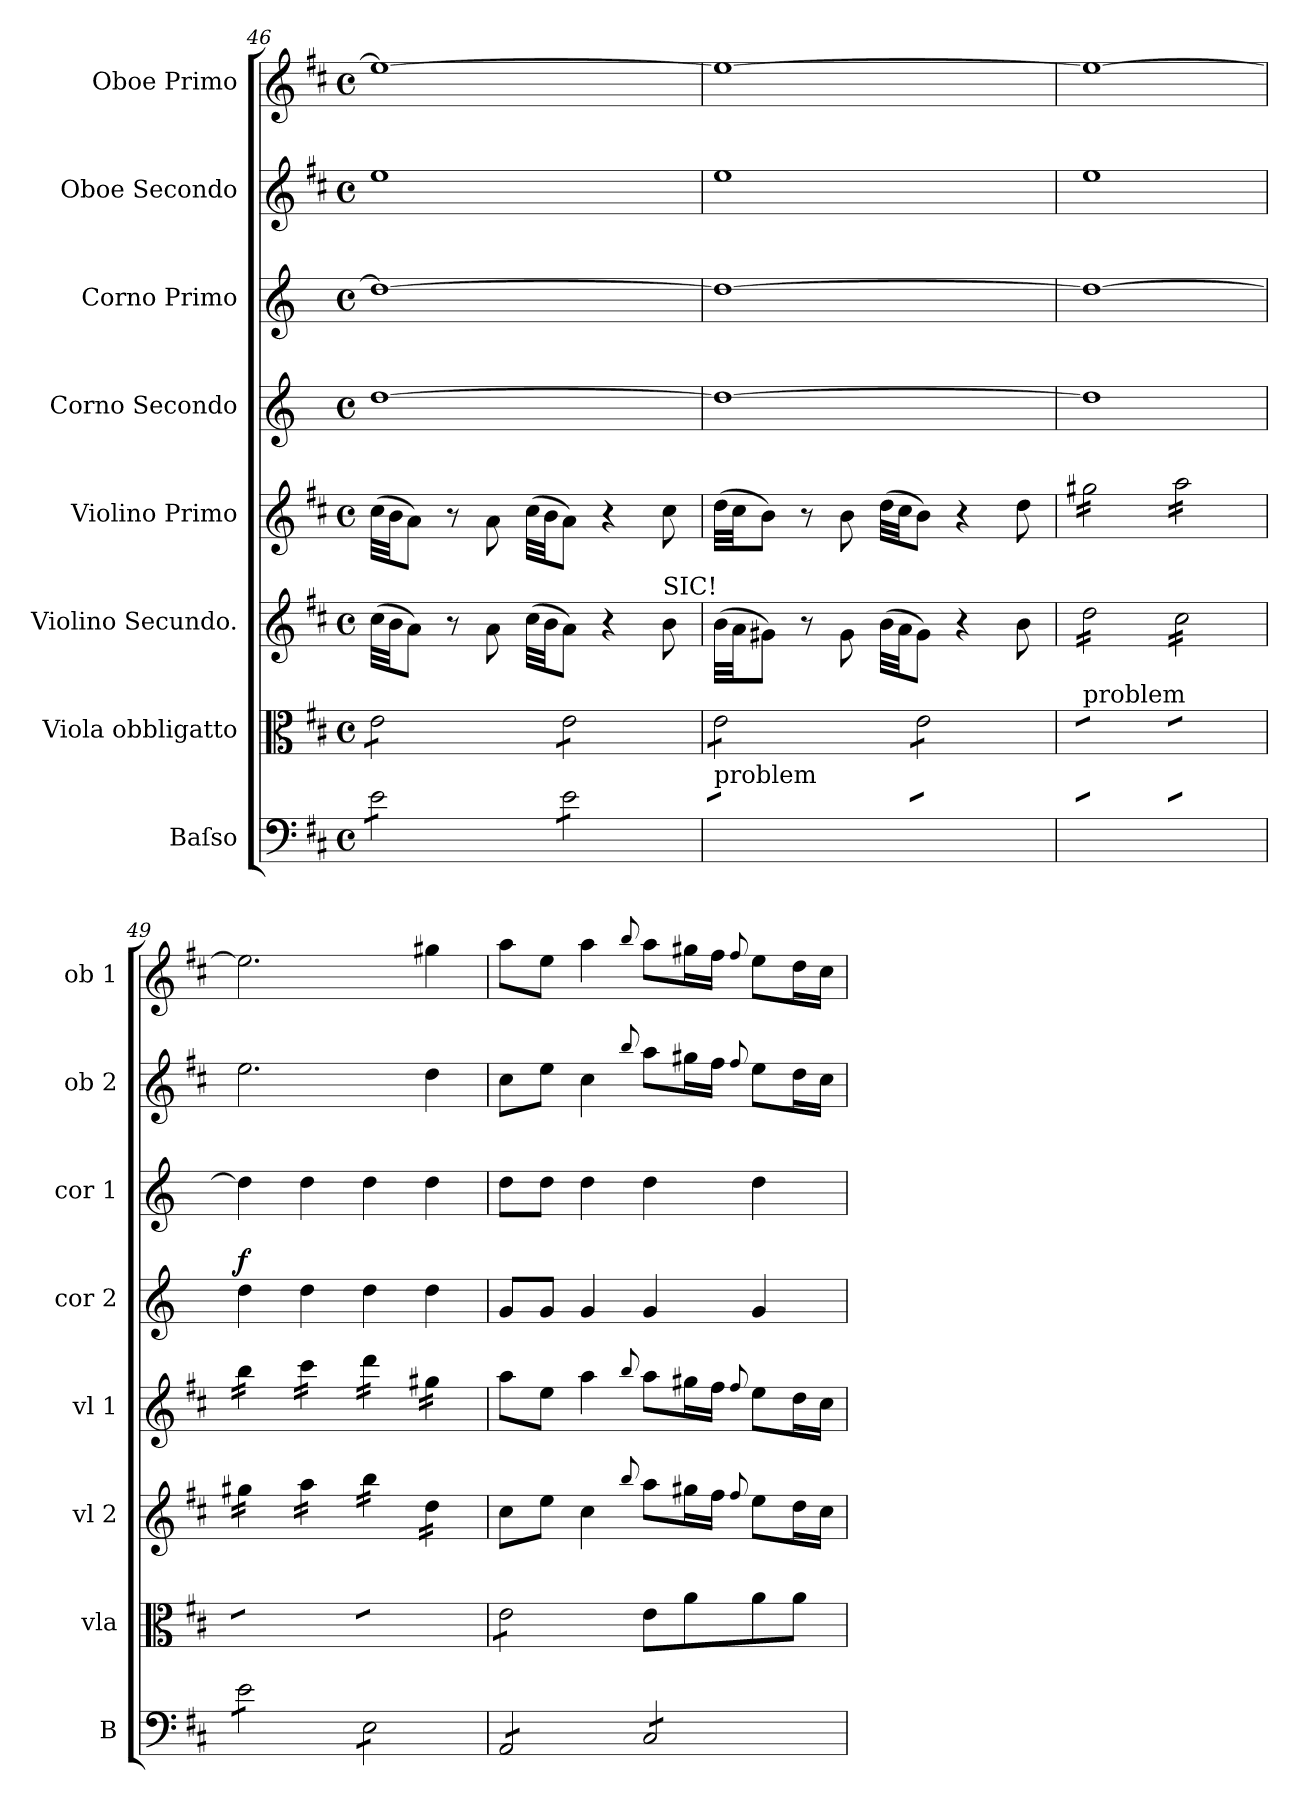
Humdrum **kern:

**kern	**kern	**kern	**kern	**kern	**dynam	**kern	**kern	**kern
*part8	*part7	*part6	*part5	*part4	*part4	*part3	*part2	*part1
*staff8	*staff7	*staff6	*staff5	*staff4	*staff4	*staff3	*staff2	*staff1
*I"Baſso	*I"Viola obbligatto	*I"Violino Secundo.	*I"Violino Primo	*I"Corno Secondo	*	*I"Corno Primo	*I"Oboe Secondo	*I"Oboe Primo
*I'B	*I'vla	*I'vl 2	*I'vl 1	*I'cor 2	*	*I'cor 1	*I'ob 2	*I'ob 1
*clefF4	*clefC3	*clefG2	*clefG2	*clefG2	*	*clefG2	*clefG2	*clefG2
*	*	*	*	*ITrd6c10	*	*ITrd6c10	*	*
*k[f#c#]	*k[f#c#]	*k[f#c#]	*k[f#c#]	*k[f#c#]	*	*k[f#c#]	*k[f#c#]	*k[f#c#]
*M4/4	*M4/4	*M4/4	*M4/4	*M4/4	*	*M4/4	*M4/4	*M4/4
*met(c)	*met(c)	*met(c)	*met(c)	*met(c)	*	*met(c)	*met(c)	*met(c)
=46	=46	=46	=46	=46	=46	=46	=46	=46
*tremolo	*	*	*	*	*	*	*	*
*	*tremolo	*	*	*	*	*	*	*
8e\L	8e\L	(32cc#\LLL	(32cc#\LLL	[1e	.	1e_	1ee	1ee_
.	.	32b\JJ	32b\JJ	.	.	.	.	.
.	.	8a\J)	8a\J)	.	.	.	.	.
8e\	8e\	.	.	.	.	.	.	.
.	.	8r	8r	.	.	.	.	.
8e\	8e\	.	.	.	.	.	.	.
.	.	8a\	8a\	.	.	.	.	.
8e\J	8e\J	.	.	.	.	.	.	.
.	.	(32cc#\LLL	(32cc#\LLL	.	.	.	.	.
.	.	32b\JJ	32b\JJ	.	.	.	.	.
8e\L	8e\L	8a\J)	8a\J)	.	.	.	.	.
8e\	8e\	4r	4r	.	.	.	.	.
8e\	8e\	.	.	.	.	.	.	.
!	!	!LO:TX:a:t=SIC!	!	!	!	!	!	!
8e\J	8e\J	8b\	8cc#\	.	.	.	.	.
=47	=47	=47	=47	=47	=47	=47	=47	=47
!LO:TX:a:t=problem	!	!	!	!	!	!	!	!
8e\yyL	8e\L	(32b\LLL	(32dd\LLL	1e_	.	1e_	1ee	1ee_
.	.	32a\JJ	32cc#\JJ	.	.	.	.	.
.	.	8g#X\J)	8b\J)	.	.	.	.	.
8e\yy	8e\	.	.	.	.	.	.	.
.	.	8r	8r	.	.	.	.	.
8e\yy	8e\	.	.	.	.	.	.	.
.	.	8g#\	8b\	.	.	.	.	.
8e\yyJ	8e\J	.	.	.	.	.	.	.
.	.	(32b\LLL	(32dd\LLL	.	.	.	.	.
.	.	32a\JJ	32cc#\JJ	.	.	.	.	.
8e\yyL	8e\L	8g#\J)	8b\J)	.	.	.	.	.
8e\yy	8e\	4r	4r	.	.	.	.	.
8e\yy	8e\	.	.	.	.	.	.	.
8e\yyJ	8e\J	8b\	8dd\	.	.	.	.	.
=48	=48	=48	=48	=48	=48	=48	=48	=48
!	!LO:TX:a:t=problem	!	!	!	!	!	!	!
*	*	*tremolo	*	*	*	*	*	*
*	*	*	*tremolo	*	*	*	*	*
8e\yyL	8e\yyL	16dd\LL	16gg#X\LL	1e]	.	1e_	1ee	1ee_
.	.	16dd\	16gg#X\	.	.	.	.	.
8e\yy	8e\yy	16dd\	16gg#X\	.	.	.	.	.
.	.	16dd\	16gg#X\	.	.	.	.	.
8e\yy	8e\yy	16dd\	16gg#X\	.	.	.	.	.
.	.	16dd\	16gg#X\	.	.	.	.	.
8e\yyJ	8e\yyJ	16dd\	16gg#X\	.	.	.	.	.
.	.	16dd\JJ	16gg#X\JJ	.	.	.	.	.
8e\yyL	8e\yyL	16cc#\LL	16aa\LL	.	.	.	.	.
.	.	16cc#\	16aa\	.	.	.	.	.
8e\yy	8e\yy	16cc#\	16aa\	.	.	.	.	.
.	.	16cc#\	16aa\	.	.	.	.	.
8e\yy	8e\yy	16cc#\	16aa\	.	.	.	.	.
.	.	16cc#\	16aa\	.	.	.	.	.
8e\yyJ	8e\yyJ	16cc#\	16aa\	.	.	.	.	.
.	.	16cc#\JJ	16aa\JJ	.	.	.	.	.
=49	=49	=49	=49	=49	=49	=49	=49	=49
!	!	!	!	!	!LO:DY:a	!	!	!
8e\L	8e\yyL	16gg#X\LL	16bb\LL	4e\	f.	4e\]	2.ee\	2.ee\]
.	.	16gg#X\	16bb\	.	.	.	.	.
8e\	8e\yy	16gg#X\	16bb\	.	.	.	.	.
.	.	16gg#X\JJ	16bb\JJ	.	.	.	.	.
8e\	8e\yy	16aa\LL	16ccc#\LL	4e\	.	4e\	.	.
.	.	16aa\	16ccc#\	.	.	.	.	.
8e\J	8e\yyJ	16aa\	16ccc#\	.	.	.	.	.
.	.	16aa\JJ	16ccc#\JJ	.	.	.	.	.
8E\L	8e\yyL	16bb\LL	16ddd\LL	4e\	.	4e\	.	.
.	.	16bb\	16ddd\	.	.	.	.	.
8E\	8e\yy	16bb\	16ddd\	.	.	.	.	.
.	.	16bb\JJ	16ddd\JJ	.	.	.	.	.
8E\	8e\yy	16dd\LL	16gg#X\LL	4e\	.	4e\	4dd\	4gg#X\
.	.	16dd\	16gg#X\	.	.	.	.	.
8E\J	8e\yyJ	16dd\	16gg#X\	.	.	.	.	.
.	.	16dd\JJ	16gg#X\JJ	.	.	.	.	.
*	*	*	*Xtremolo	*	*	*	*	*
*	*	*Xtremolo	*	*	*	*	*	*
=50	=50	=50	=50	=50	=50	=50	=50	=50
8AA/L	8e\L	8cc#\L	8aa\L	8A/L	.	8e\L	8cc#\L	8aa\L
8AA/	8e\	8ee\J	8ee\J	8A/J	.	8e\J	8ee\J	8ee\J
8AA/	8e\	4cc#\	4aa\	4A/	.	4e\	4cc#\	4aa\
8AA/J	8e\J	.	.	.	.	.	.	.
*	*Xtremolo	*	*	*	*	*	*	*
.	.	8qqbb/	8qqbb/	.	.	.	8qqbb/	8qqbb/
8C#/L	8e\L	8aa\L	8aa\L	4A/	.	4e\	8aa\L	8aa\L
8C#/	8a\	16gg#X\L	16gg#X\L	.	.	.	16gg#X\L	16gg#X\L
.	.	16ff#\JJ	16ff#\JJ	.	.	.	16ff#\JJ	16ff#\JJ
.	.	8qqff#/	8qqff#/	.	.	.	8qqff#/	8qqff#/
8C#/	8a\	8ee\L	8ee\L	4A/	.	4e\	8ee\L	8ee\L
8C#/J	8a\J	16dd\L	16dd\L	.	.	.	16dd\L	16dd\L
*Xtremolo	*	*	*	*	*	*	*	*
.	.	16cc#\JJ	16cc#\JJ	.	.	.	16cc#\JJ	16cc#\JJ
=	=	=	=	=	=	=	=	=
*-	*-	*-	*-	*-	*-	*-	*-	*-
